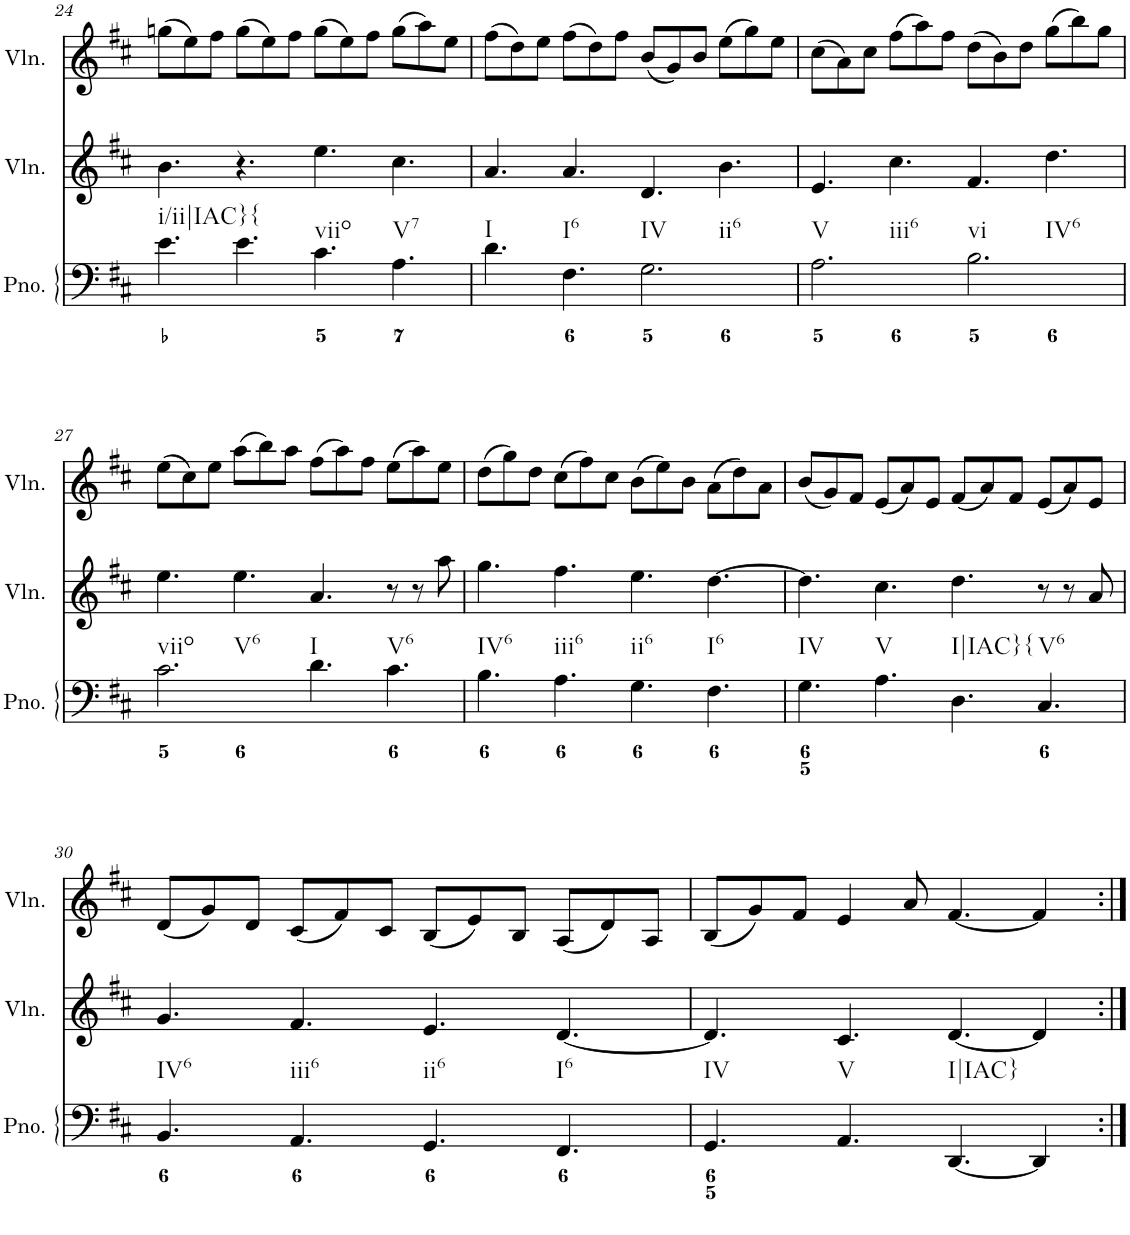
**kern	**kern	**kern
*part3	*part2	*part1
*staff3	*staff2	*staff1
*I"Piano	*I"Violin	*I"Violin
*I'Pno.	*I'Vln.	*I'Vln.
!!LO:PB:g=z
*clefF4	*clefG2	*clefG2
*k[f#c#]	*k[f#c#]	*k[f#c#]
*M12/8	*M12/8	*M12/8
=24	=24	=24
!LO:TX:b:t=i/ii|IAC}{	!	!
4.e\	4.b\	(8ggn\L
.	.	8ee\)
.	.	8ff#\J
4.e\	4.r	(8gg\L
.	.	8ee\)
.	.	8ff#\J
!LO:TX:b:t=viio	!	!
4.c#\	4.ee\	(8gg\L
.	.	8ee\)
.	.	8ff#\J
!LO:TX:b:t=V7	!	!
4.A\	4.cc#\	(8gg\L
.	.	8aa\)
.	.	8ee\J
=25	=25	=25
!LO:TX:b:t=I	!	!
4.d\	4.a/	(8ff#\L
.	.	8dd\)
.	.	8ee\J
!LO:TX:b:t=I6	!	!
4.F#\	4.a/	(8ff#\L
.	.	8dd\)
.	.	8ff#\J
!LO:TX:b:t=IV	!	!
!LO:TX:b:t=ii6	!	!
2.G\	4.d/	(8b/L
.	.	8g/)
.	.	8b/J
.	4.b\	(8ee\L
.	.	8gg\)
.	.	8ee\J
=26	=26	=26
!LO:TX:b:t=V	!	!
!LO:TX:b:t=iii6	!	!
2.A\	4.e/	(8cc#\L
.	.	8a\)
.	.	8cc#\J
.	4.cc#\	(8ff#\L
.	.	8aa\)
.	.	8ff#\J
!LO:TX:b:t=vi	!	!
!LO:TX:b:t=IV6	!	!
2.B\	4.f#/	(8dd\L
.	.	8b\)
.	.	8dd\J
.	4.dd\	(8gg\L
.	.	8bb\)
.	.	8gg\J
!!LO:LB:g=z
=27	=27	=27
!LO:TX:b:t=viio	!	!
!LO:TX:b:t=V6	!	!
2.c#\	4.ee\	(8ee\L
.	.	8cc#\)
.	.	8ee\J
.	4.ee\	(8aa\L
.	.	8bb\)
.	.	8aa\J
!LO:TX:b:t=I	!	!
4.d\	4.a/	(8ff#\L
.	.	8aa\)
.	.	8ff#\J
!LO:TX:b:t=V6	!	!
4.c#\	8r	(8ee\L
.	8r	8aa\)
.	8aa\	8ee\J
=28	=28	=28
!LO:TX:b:t=IV6	!	!
4.B\	4.gg\	(8dd\L
.	.	8gg\)
.	.	8dd\J
!LO:TX:b:t=iii6	!	!
4.A\	4.ff#\	(8cc#\L
.	.	8ff#\)
.	.	8cc#\J
!LO:TX:b:t=ii6	!	!
4.G\	4.ee\	(8b\L
.	.	8ee\)
.	.	8b\J
!LO:TX:b:t=I6	!	!
4.F#\	[4.dd\	(8a\L
.	.	8dd\)
.	.	8a\J
=29	=29	=29
!LO:TX:b:t=IV	!	!
4.G\	4.dd\]	(8b/L
.	.	8g/)
.	.	8f#/J
!LO:TX:b:t=V	!	!
4.A\	4.cc#\	(8e/L
.	.	8a/)
.	.	8e/J
!LO:TX:b:t=I|IAC}{	!	!
4.D\	4.dd\	(8f#/L
.	.	8a/)
.	.	8f#/J
!LO:TX:b:t=V6	!	!
4.C#/	8r	(8e/L
.	8r	8a/)
.	8a/	8e/J
!!LO:LB:g=z
=30	=30	=30
!LO:TX:b:t=IV6	!	!
4.BB/	4.g/	(8d/L
.	.	8g/)
.	.	8d/J
!LO:TX:b:t=iii6	!	!
4.AA/	4.f#/	(8c#/L
.	.	8f#/)
.	.	8c#/J
!LO:TX:b:t=ii6	!	!
4.GG/	4.e/	(8B/L
.	.	8e/)
.	.	8B/J
!LO:TX:b:t=I6	!	!
4.FF#/	[4.d/	(8A/L
.	.	8d/)
.	.	8A/J
=31	=31	=31
!LO:TX:b:t=IV	!	!
4.GG/	4.d/]	(8B/L
.	.	8g/)
.	.	8f#/J
!LO:TX:b:t=V	!	!
4.AA/	4.c#/	4e/
.	.	8a/
!LO:TX:b:t=I|IAC}	!	!
[4.DD/	[4.d/	[4.f#/
4DD/]	4d/]	4f#/]
=:|!	=:|!	=:|!
*-	*-	*-
